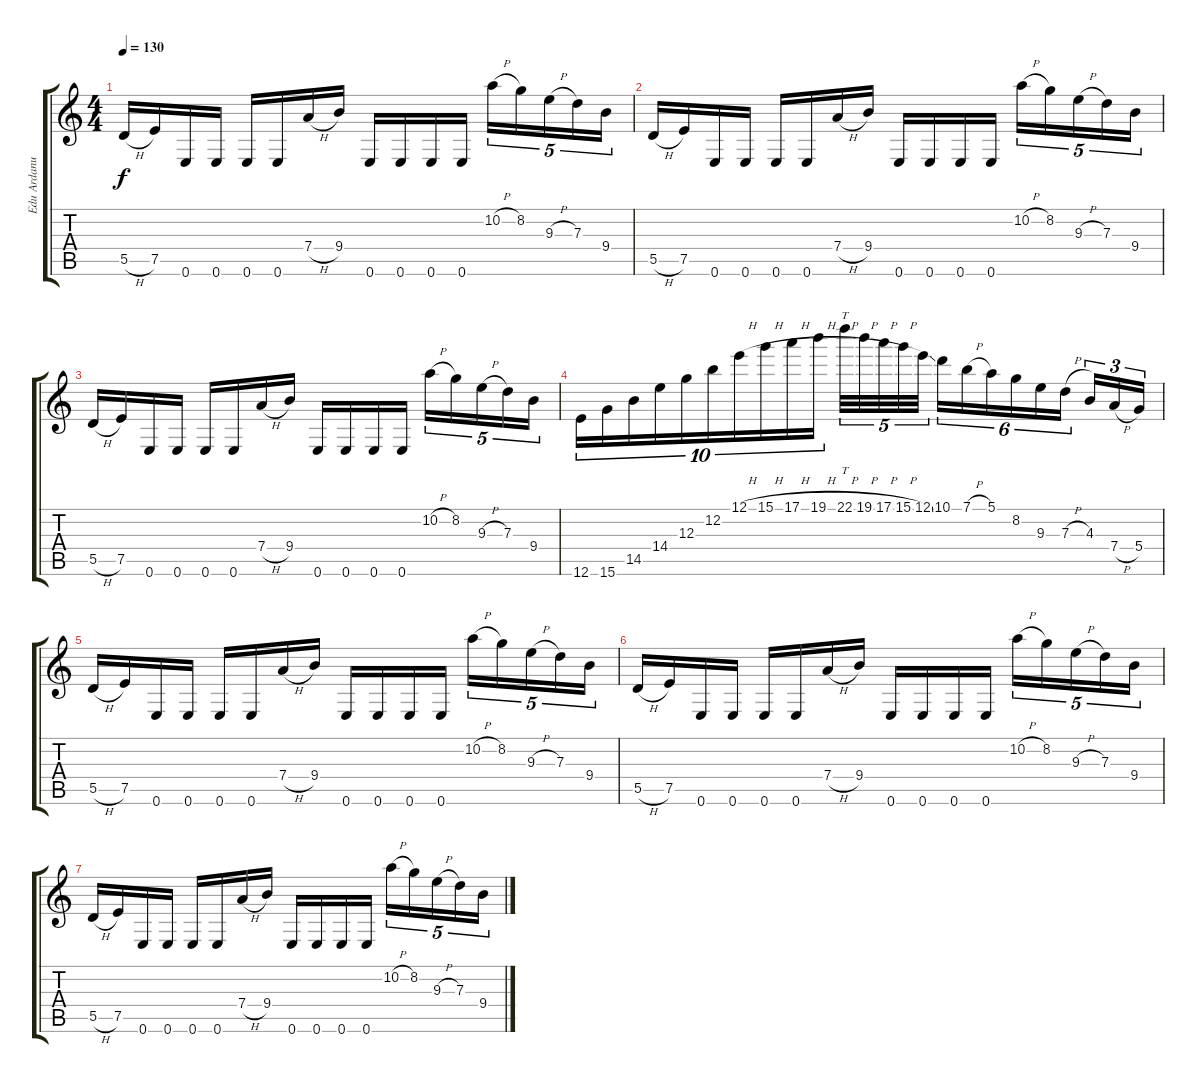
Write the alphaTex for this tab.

\track ("Edu Ardanuy" "Edu Ardanu") {instrument distortionguitar}
\staff {score tabs}
\tuning (E4 B3 G3 D3 A2 E2) {hide}
\ts (4 4)
\tempo 130
\clef g2
\ks c
5.5{h}.16{dy f instrument distortionguitar} 7.5.16 0.6.16 0.6.16 0.6.16 0.6.16 7.4{h}.16{txt ""} 9.4.16 0.6.16 0.6.16 0.6.16 0.6.16 10.2{h}.16{tu (5 4)} 8.2.16{tu (5 4)} 9.3{h}.16{tu (5 4)} 7.3.16{tu (5 4)} 9.4.16{tu (5 4)} |
5.5{h}.16 7.5.16 0.6.16 0.6.16 0.6.16 0.6.16 7.4{h}.16 9.4.16 0.6.16 0.6.16 0.6.16 0.6.16 10.2{h}.16{tu (5 4)} 8.2.16{tu (5 4)} 9.3{h}.16{tu (5 4)} 7.3.16{tu (5 4)} 9.4.16{tu (5 4)} |
5.5{h}.16 7.5.16 0.6.16 0.6.16 0.6.16 0.6.16 7.4{h}.16 9.4.16 0.6.16 0.6.16 0.6.16 0.6.16 10.2{h}.16{tu (5 4)} 8.2.16{tu (5 4)} 9.3{h}.16{tu (5 4)} 7.3.16{tu (5 4)} 9.4.16{tu (5 4)} |
12.6.16{tu (10 8)} 15.6.16{tu (10 8)} 14.5.16{tu (10 8)} 14.4.16{tu (10 8)} 12.3.16{tu (10 8)} 12.2.16{tu (10 8)} 12.1{h}.16{tu (10 8)} 15.1{h}.16{tu (10 8)} 17.1{h}.16{tu (10 8)} 19.1{h}.16{tu (10 8)} 22.1{h}.32{tt tu (5 4)} 19.1{h}.32{tu (5 4)} 17.1{h}.32{tu (5 4)} 15.1{h}.32{tu (5 4)} 12.1{ss}.32{tu (5 4)} 10.1.16{tu (6 4)} 7.1{h}.16{tu (6 4)} 5.1.16{tu (6 4)} 8.2.16{tu (6 4)} 9.3.16{tu (6 4)} 7.3{h}.16{tu (6 4)} 4.3.16{tu (3 2)} 7.4{h}.16{tu (3 2)} 5.4.16{tu (3 2)} |
5.5{h}.16 7.5.16 0.6.16 0.6.16 0.6.16 0.6.16 7.4{h}.16 9.4.16 0.6.16 0.6.16 0.6.16 0.6.16 10.2{h}.16{tu (5 4)} 8.2.16{tu (5 4)} 9.3{h}.16{tu (5 4)} 7.3.16{tu (5 4)} 9.4.16{tu (5 4)} |
5.5{h}.16 7.5.16 0.6.16 0.6.16 0.6.16 0.6.16 7.4{h}.16 9.4.16 0.6.16 0.6.16 0.6.16 0.6.16 10.2{h}.16{tu (5 4)} 8.2.16{tu (5 4)} 9.3{h}.16{tu (5 4)} 7.3.16{tu (5 4)} 9.4.16{tu (5 4)} |
5.5{h}.16 7.5.16 0.6.16 0.6.16 0.6.16 0.6.16 7.4{h}.16 9.4.16 0.6.16 0.6.16 0.6.16 0.6.16 10.2{h}.16{tu (5 4)} 8.2.16{tu (5 4)} 9.3{h}.16{tu (5 4)} 7.3.16{tu (5 4)} 9.4.16{tu (5 4)}
